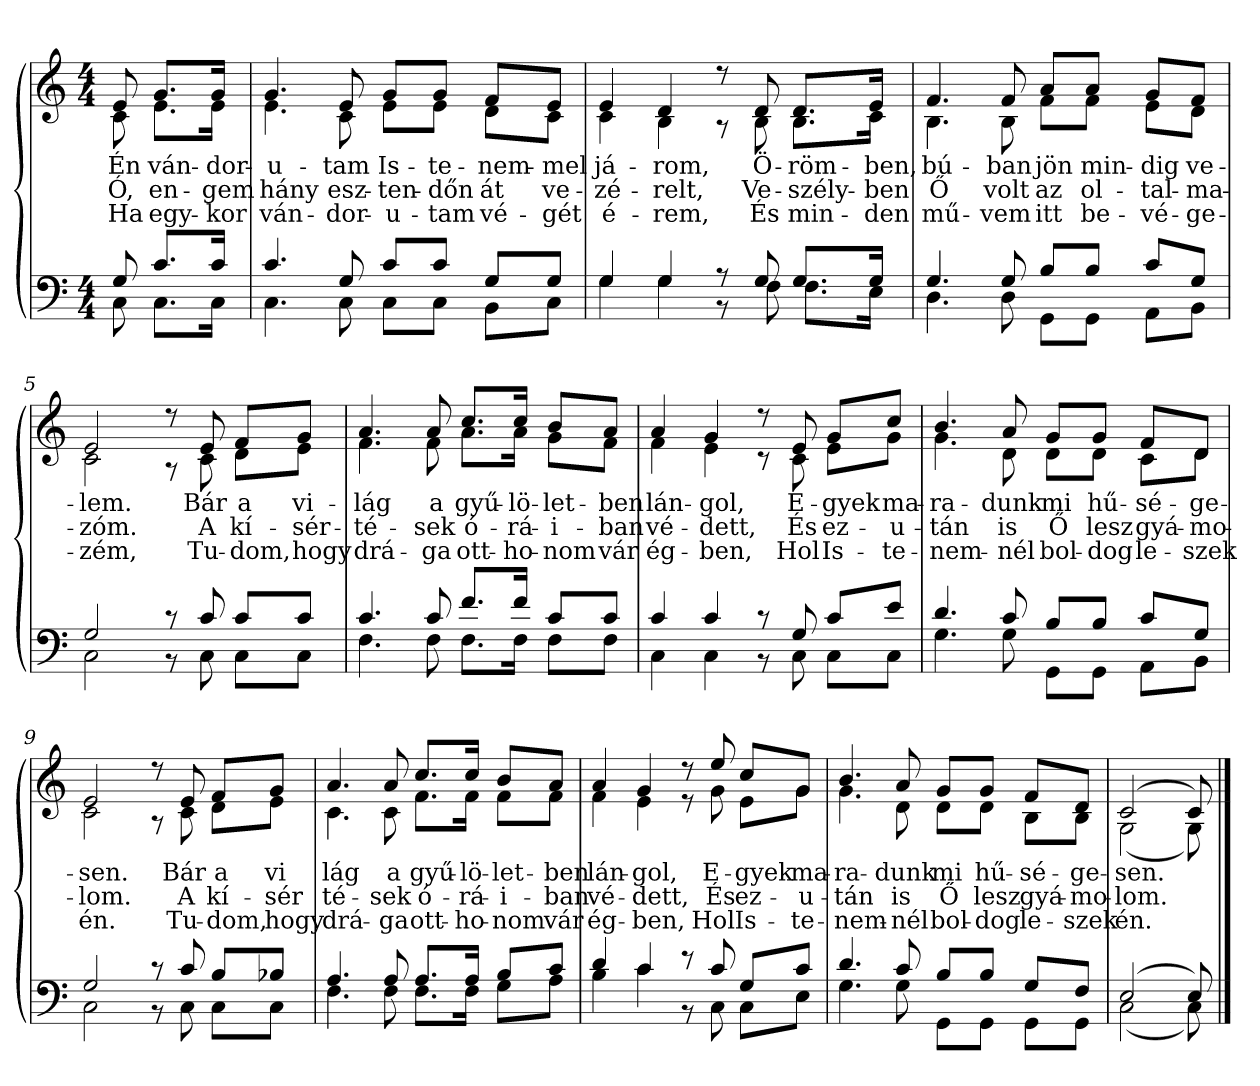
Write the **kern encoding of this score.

**kern	**kern	**text	**text	**text
*part2	*part1	*part1	*part1	*part1
*staff2	*staff1	*staff1	*staff1	*staff1
*clefF4	*clefG2	*	*	*
*k[]	*k[]	*	*	*
*C:	*C:	*	*	*
*M4/4	*M4/4	*	*	*
=1	=1	=1	=1	=1
*^	*	*	*	*
!	!	!LO:TX:a:B:t=Parlando	!	!	!
!	!	!	!LO:LY:b	!LO:LY:b	!LO:LY:b
*	*	*^	*	*	*
8G/	8C\	8e/	8c\	Én	Ó,	Ha
!	!	!	!	!LO:LY:b	!LO:LY:b	!LO:LY:b
8.c/L	8.C\L	8.g/L	8.e\L	ván-	en-	egy-
!	!	!	!	!LO:LY:b	!LO:LY:b	!LO:LY:b
16c/Jk	16C\Jk	16g/Jk	16e\Jk	-dor-	-gem	-kor
=2	=2	=2	=2	=2	=2	=2
!	!	!	!	!LO:LY:b	!LO:LY:b	!LO:LY:b
4.c/	4.C\	4.g/	4.e\	-u-	hány	ván-
!	!	!	!	!LO:LY:b	!LO:LY:b	!LO:LY:b
8G/	8C\	8e/	8c\	-tam	esz-	-dor-
!	!	!	!	!LO:LY:b	!LO:LY:b	!LO:LY:b
8c/L	8C\L	8g/L	8e\L	Is-	-ten-	-u-
!	!	!	!	!LO:LY:b	!LO:LY:b	!LO:LY:b
8c/J	8C\J	8g/J	8e\J	-te-	-dőn	-tam
!	!	!	!	!LO:LY:b	!LO:LY:b	!LO:LY:b
8G/L	8BB\L	8f/L	8d\L	-nem-	át	vé-
!	!	!	!	!LO:LY:b	!LO:LY:b	!LO:LY:b
8G/J	8C\J	8e/J	8c\J	-mel	ve-	-gét
=3	=3	=3	=3	=3	=3	=3
!	!	!	!	!LO:LY:b	!LO:LY:b	!LO:LY:b
4G/	4G\	4e/	4c\	já-	-zé-	é-
!	!	!	!	!LO:LY:b	!LO:LY:b	!LO:LY:b
4G/	4G\	4d/	4B\	-rom,	-relt,	-rem,
8r	8r	8r	8r	.	.	.
!	!	!	!	!LO:LY:b	!LO:LY:b	!LO:LY:b
8G/	8F\	8d/	8B\	Ö-	Ve-	És
!	!	!	!	!LO:LY:b	!LO:LY:b	!LO:LY:b
8.G/L	8.F\L	8.d/L	8.B\L	-röm-	-szély-	min-
!	!	!	!	!LO:LY:b	!LO:LY:b	!LO:LY:b
16G/Jk	16E\Jk	16e/Jk	16c\Jk	-ben,	-ben	-den
!!LO:LB:g=z	!!
=4	=4	=4	=4	=4	=4	=4
!	!	!	!	!LO:LY:b	!LO:LY:b	!LO:LY:b
4.G/	4.D\	4.f/	4.B\	bú-	Ő	mű-
!	!	!	!	!LO:LY:b	!LO:LY:b	!LO:LY:b
8G/	8D\	8f/	8B\	-ban	volt	-vem
!	!	!	!	!LO:LY:b	!LO:LY:b	!LO:LY:b
8B/L	8GG\L	8a/L	8f\L	jön	az	itt
!	!	!	!	!LO:LY:b	!LO:LY:b	!LO:LY:b
8B/J	8GG\J	8a/J	8f\J	min-	ol-	be-
!	!	!	!	!LO:LY:b	!LO:LY:b	!LO:LY:b
8c/L	8AA\L	8g/L	8e\L	-dig	-tal-	-vé-
!	!	!	!	!LO:LY:b	!LO:LY:b	!LO:LY:b
8G/J	8BB\J	8f/J	8d\J	ve-	-ma-	-ge-
=5	=5	=5	=5	=5	=5	=5
!	!	!	!	!LO:LY:b	!LO:LY:b	!LO:LY:b
2G/	2C\	2e/	2c\	-lem.	-zóm.	-zém,
8r	8r	8r	8r	.	.	.
!	!	!	!	!LO:LY:b	!LO:LY:b	!LO:LY:b
8c/	8C\	8e/	8c\	Bár	A	Tu-
!	!	!	!	!LO:LY:b	!LO:LY:b	!LO:LY:b
8c/L	8C\L	8f/L	8d\L	a	kí-	-dom,
!	!	!	!	!LO:LY:b	!LO:LY:b	!LO:LY:b
8c/J	8C\J	8g/J	8e\J	vi-	-sér-	hogy
=6	=6	=6	=6	=6	=6	=6
!	!	!	!	!LO:LY:b	!LO:LY:b	!LO:LY:b
4.c/	4.F\	4.a/	4.f\	-lág	-té-	drá-
!	!	!	!	!LO:LY:b	!LO:LY:b	!LO:LY:b
8c/	8F\	8a/	8f\	a	-sek	-ga
!	!	!	!	!LO:LY:b	!LO:LY:b	!LO:LY:b
8.f/L	8.F\L	8.cc/L	8.a\L	gyű-	ó-	ott-
!	!	!	!	!LO:LY:b	!LO:LY:b	!LO:LY:b
16f/Jk	16F\Jk	16cc/Jk	16a\Jk	-lö-	-rá-	-ho-
!	!	!	!	!LO:LY:b	!LO:LY:b	!LO:LY:b
8c/L	8F\L	8b/L	8g\L	-let-	-i-	-nom
!	!	!	!	!LO:LY:b	!LO:LY:b	!LO:LY:b
8c/J	8F\J	8a/J	8f\J	-ben	-ban	vár
!!LO:LB:g=z	!!
=7	=7	=7	=7	=7	=7	=7
!	!	!	!	!LO:LY:b	!LO:LY:b	!LO:LY:b
4c/	4C\	4a/	4f\	lán-	vé-	ég-
!	!	!	!	!LO:LY:b	!LO:LY:b	!LO:LY:b
4c/	4C\	4g/	4e\	-gol,	-dett,	-ben,
8r	8r	8r	8r	.	.	.
!	!	!	!	!LO:LY:b	!LO:LY:b	!LO:LY:b
8G/	8C\	8e/	8c\	E-	És	Hol
!	!	!	!	!LO:LY:b	!LO:LY:b	!LO:LY:b
8c/L	8C\L	8g/L	8e\L	-gyek	ez-	Is-
!	!	!	!	!LO:LY:b	!LO:LY:b	!LO:LY:b
8e/J	8C\J	8cc/J	8g\J	ma-	-u-	-te-
=8	=8	=8	=8	=8	=8	=8
!	!	!	!	!LO:LY:b	!LO:LY:b	!LO:LY:b
4.d/	4.G\	4.b/	4.g\	-ra-	-tán	-nem-
!	!	!	!	!LO:LY:b	!LO:LY:b	!LO:LY:b
8c/	8G\	8a/	8d\	-dunk	is	-nél
!	!	!	!	!LO:LY:b	!LO:LY:b	!LO:LY:b
8B/L	8GG\L	8g/L	8d\L	mi	Ő	bol-
!	!	!	!	!LO:LY:b	!LO:LY:b	!LO:LY:b
8B/J	8GG\J	8g/J	8d\J	hű-	lesz	-dog
!	!	!	!	!LO:LY:b	!LO:LY:b	!LO:LY:b
8c/L	8AA\L	8f/L	8c\L	-sé-	gyá-	le-
!	!	!	!	!LO:LY:b	!LO:LY:b	!LO:LY:b
8G/J	8BB\J	8d/J	8d\J	-ge-	-mo-	-szek
=9	=9	=9	=9	=9	=9	=9
!	!	!	!	!LO:LY:b	!LO:LY:b	!LO:LY:b
2G/	2C\	2e/	2c\	-sen.	-lom.	én.
8r	8r	8r	8r	.	.	.
!	!	!	!	!LO:LY:b	!LO:LY:b	!LO:LY:b
8c/	8C\	8e/	8c\	Bár	A	Tu-
!	!	!	!	!LO:LY:b	!LO:LY:b	!LO:LY:b
8B/L	8C\L	8f/L	8d\L	a	kí-	-dom,
!	!	!	!	!LO:LY:b	!LO:LY:b	!LO:LY:b
8B-X/J	8C\J	8g/J	8e\J	vi­	-sér­	hogy
!!LO:LB:g=z	!!
=10	=10	=10	=10	=10	=10	=10
!	!	!	!	!LO:LY:b	!LO:LY:b	!LO:LY:b
4.A/	4.F\	4.a/	4.c\	lág	té-	drá-
!	!	!	!	!LO:LY:b	!LO:LY:b	!LO:LY:b
8A/	8F\	8a/	8c\	a	-sek	-ga
!	!	!	!	!LO:LY:b	!LO:LY:b	!LO:LY:b
8.A/L	8.F\L	8.cc/L	8.f\L	gyű-	ó-	ott-
!	!	!	!	!LO:LY:b	!LO:LY:b	!LO:LY:b
16A/Jk	16F\Jk	16cc/Jk	16f\Jk	-lö-	-rá-	-ho-
!	!	!	!	!LO:LY:b	!LO:LY:b	!LO:LY:b
8B/L	8G\L	8b/L	8f\L	-let-	-i-	-nom
!	!	!	!	!LO:LY:b	!LO:LY:b	!LO:LY:b
8c/J	8A\J	8a/J	8f\J	-ben	-ban	vár
=11	=11	=11	=11	=11	=11	=11
!	!	!	!	!LO:LY:b	!LO:LY:b	!LO:LY:b
4d/	4B\	4a/	4f\	lán-	vé-	ég-
!	!	!	!	!LO:LY:b	!LO:LY:b	!LO:LY:b
4c/	4c\	4g/	4e\	-gol,	-dett,	-ben,
8r	8r	8r	8r	.	.	.
!	!	!	!	!LO:LY:b	!LO:LY:b	!LO:LY:b
8c/	8C\	8ee/	8g\	E-	És	Hol
!	!	!	!	!LO:LY:b	!LO:LY:b	!LO:LY:b
8G/L	8C\L	8cc/L	8e\L	-gyek	ez-	Is-
!	!	!	!	!LO:LY:b	!LO:LY:b	!LO:LY:b
8c/J	8E\J	8g/J	8g\J	ma-	-u-	-te-
=12	=12	=12	=12	=12	=12	=12
!	!	!	!	!LO:LY:b	!LO:LY:b	!LO:LY:b
4.d/	4.G\	4.b/	4.g\	-ra-	-tán	-nem-
!	!	!	!	!LO:LY:b	!LO:LY:b	!LO:LY:b
8c/	8G\	8a/	8d\	-dunk	is	-nél
!	!	!	!	!LO:LY:b	!LO:LY:b	!LO:LY:b
8B/L	8GG\L	8g/L	8d\L	mi	Ő	bol-
!	!	!	!	!LO:LY:b	!LO:LY:b	!LO:LY:b
8B/J	8GG\J	8g/J	8d\J	hű-	lesz	-dog
!	!	!	!	!LO:LY:b	!LO:LY:b	!LO:LY:b
8G/L	8GG\L	8f/L	8B\L	-sé-	gyá-	le-
!	!	!	!	!LO:LY:b	!LO:LY:b	!LO:LY:b
8F/J	8GG\J	8d/J	8B\J	-ge-	-mo-	-szek
=13	=13	=13	=13	=13	=13	=13
!	!	!	!	!LO:LY:b	!LO:LY:b	!LO:LY:b
(>2E/	(<2C\	(>2c/	(<2G\	-sen.	-lom.	én.
8E/)	8C\)	8c/)	8G\)	.	.	.
*v	*v	*	*	*	*	*
*	*v	*v	*	*	*
==	==	==	==	==
*-	*-	*-	*-	*-
